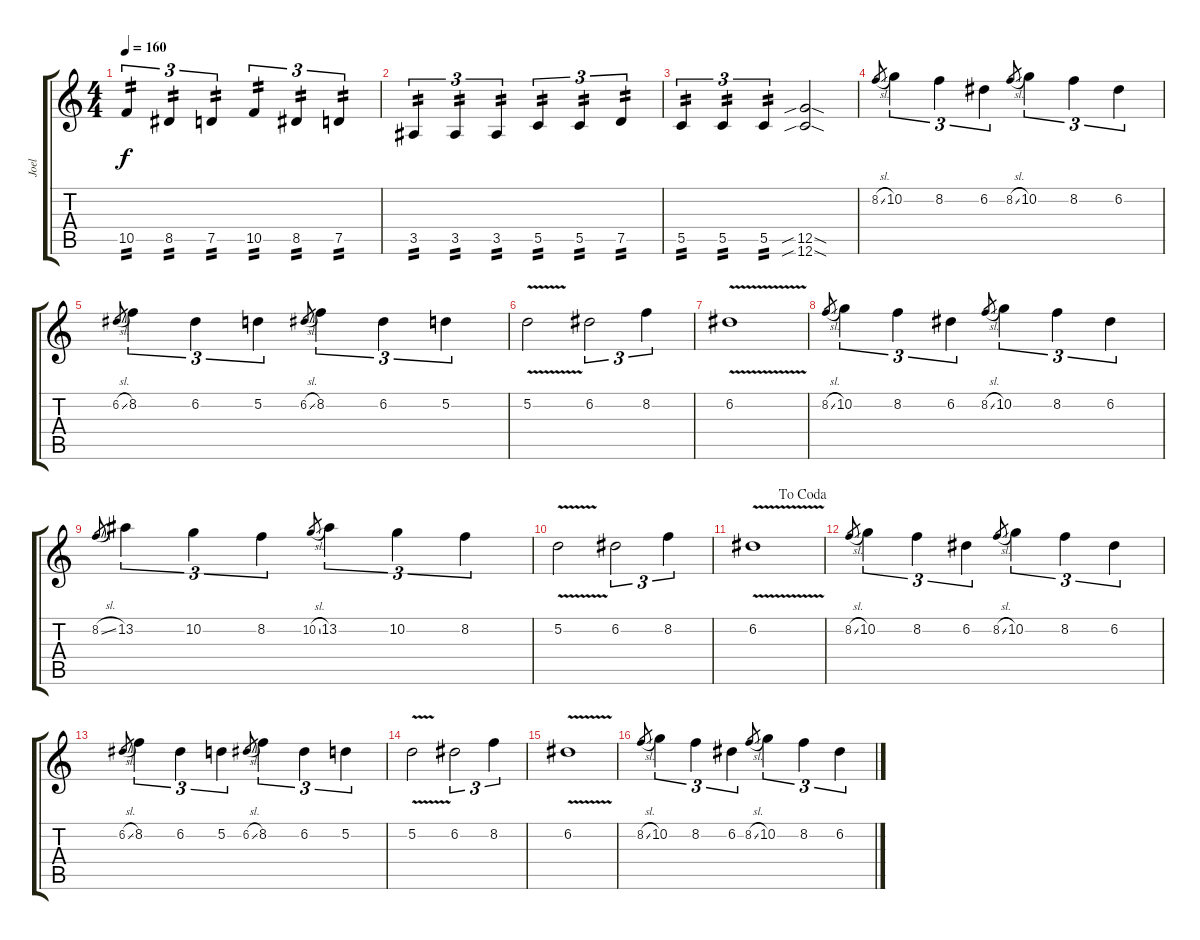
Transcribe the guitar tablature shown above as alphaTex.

\track ("Joel" "Joel") {instrument distortionguitar}
\staff {score tabs}
\tuning (D4 A3 F3 C3 G2 C2) {hide}
\ts (4 4)
\tempo 160
\clef g2
\ks c
10.5.4{tu (3 2) tp 2 dy f} 8.5.4{tu (3 2) tp 2} 7.5.4{tu (3 2) tp 2} 10.5.4{tu (3 2) tp 2} 8.5.4{tu (3 2) tp 2} 7.5.4{tu (3 2) tp 2} |
3.5.4{tu (3 2) tp 2} 3.5.4{tu (3 2) tp 2} 3.5.4{tu (3 2) tp 2} 5.5.4{tu (3 2) tp 2} 5.5.4{tu (3 2) tp 2} 7.5.4{tu (3 2) tp 2} |
5.5.4{tu (3 2) tp 2} 5.5.4{tu (3 2) tp 2} 5.5.4{tu (3 2) tp 2} (12.5{sib sod} 12.6{sib sod}).2 |
8.2{sl}.8{gr} 10.2.4{tu (3 2)} 8.2.4{tu (3 2)} 6.2.4{tu (3 2)} 8.2{sl}.8{gr} 10.2.4{tu (3 2)} 8.2.4{tu (3 2)} 6.2.4{tu (3 2)} |
6.2{sl}.8{gr} 8.2.4{tu (3 2)} 6.2.4{tu (3 2)} 5.2.4{tu (3 2)} 6.2{sl}.8{gr} 8.2.4{tu (3 2)} 6.2.4{tu (3 2)} 5.2.4{tu (3 2)} |
5.2{v}.2 6.2.2{tu (3 2)} 8.2.4{tu (3 2)} |
6.2{v}.1 |
8.2{sl}.8{gr} 10.2.4{tu (3 2)} 8.2.4{tu (3 2)} 6.2.4{tu (3 2)} 8.2{sl}.8{gr} 10.2.4{tu (3 2)} 8.2.4{tu (3 2)} 6.2.4{tu (3 2)} |
8.2{sl}.8{gr} 13.2.4{tu (3 2)} 10.2.4{tu (3 2)} 8.2.4{tu (3 2)} 10.2{sl}.8{gr} 13.2.4{tu (3 2)} 10.2.4{tu (3 2)} 8.2.4{tu (3 2)} |
5.2{v}.2 6.2.2{tu (3 2)} 8.2.4{tu (3 2)} |
\jump dacoda
6.2{v}.1 |
8.2{sl}.8{gr} 10.2.4{tu (3 2)} 8.2.4{tu (3 2)} 6.2.4{tu (3 2)} 8.2{sl}.8{gr} 10.2.4{tu (3 2)} 8.2.4{tu (3 2)} 6.2.4{tu (3 2)} |
6.2{sl}.8{gr} 8.2.4{tu (3 2)} 6.2.4{tu (3 2)} 5.2.4{tu (3 2)} 6.2{sl}.8{gr} 8.2.4{tu (3 2)} 6.2.4{tu (3 2)} 5.2.4{tu (3 2)} |
5.2{v}.2 6.2.2{tu (3 2)} 8.2.4{tu (3 2)} |
6.2{v}.1 |
8.2{sl}.8{gr} 10.2.4{tu (3 2)} 8.2.4{tu (3 2)} 6.2.4{tu (3 2)} 8.2{sl}.8{gr} 10.2.4{tu (3 2)} 8.2.4{tu (3 2)} 6.2.4{tu (3 2)}
